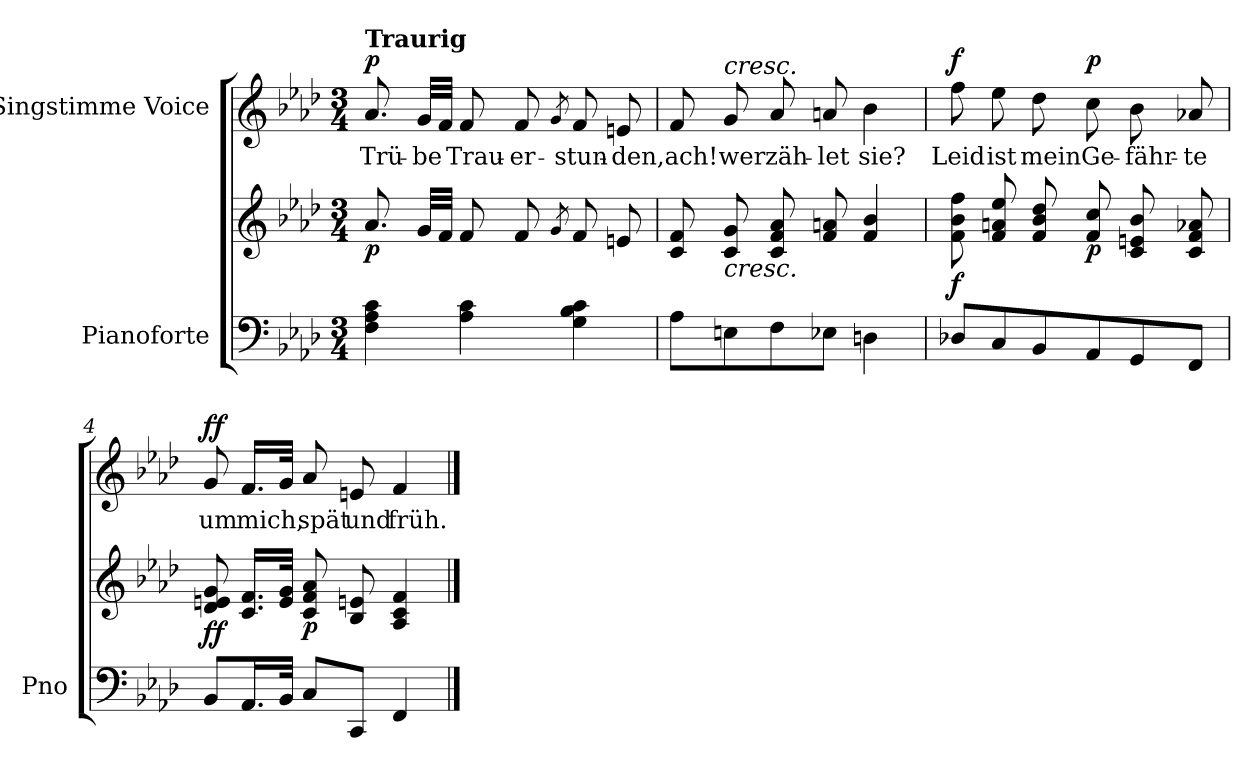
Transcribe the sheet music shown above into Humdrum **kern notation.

**kern	**kern	**dynam	**kern	**text	**dynam
*part2	*part2	*part2	*part1	*part1	*part1
*staff3	*staff2	*staff2/3	*staff1	*staff1	*staff1
*I"Pianoforte	*	*	*I"Singstimme Voice	*	*
*I'Pno	*	*	*	*	*
*clefF4	*clefG2	*	*clefG2	*	*
*k[b-e-a-d-]	*k[b-e-a-d-]	*	*k[b-e-a-d-]	*	*
*M3/4	*M3/4	*	*M3/4	*	*
=1	=1	=1	=1	=1	=1
!	!	!	!LO:TX:a:B:t=Traurig	!	!
!	!	!LO:DY:b	!	!	!LO:DY:a
4F\ 4A-\ 4c\	8.a-/	p	8.a-/	Trü-	p
.	32g/LLL	.	32g/LLL	-be	.
.	32f/JJJ	.	32f/JJJ	.	.
4A-\ 4c\	8f/	.	8f/	Trau-	.
.	8f/	.	8f/	-er-	.
.	8qg/	.	8qg/	.	.
4G\ 4B-\ 4c\	8f/	.	8f/	-stun-	.
.	8en/	.	8en/	-den,	.
=2	=2	=2	=2	=2	=2
8A-\L	8c/ 8f/	.	8f/	ach!	.
!	!	!	!LO:TX:a:i:t=cresc.	!	!
!	!LO:TX:b:i:t=cresc.	!	!	!	!
8En\	8c/ 8g/	.	8g/	wer	.
8F\	8c/ 8f/ 8a-/	.	8a-/	zäh-	.
8E-X\J	8f/ 8an/	.	8an/	-let	.
4Dn\	4f/ 4b-/	.	4b-\	sie?	.
=3	=3	=3	=3	=3	=3
!	!	!LO:DY:b	!	!	!LO:DY:a
8D-X/L	8f\ 8b-\ 8ff\	f	8ff\	Leid	f
8C/	8f/ 8an/ 8ee-/	.	8ee-\	ist	.
8BB-/	8f/ 8b-/ 8dd-/	.	8dd-\	mein	.
!	!	!LO:DY:b	!	!	!LO:DY:a
8AA-/	8f/ 8cc/	p	8cc\	Ge-	p
8GG/	8c/ 8en/ 8b-/	.	8b-\	-fähr-	.
8FF/J	8c/ 8f/ 8a-X/	.	8a-X/	-te	.
=4	=4	=4	=4	=4	=4
!	!	!LO:DY:b	!	!	!LO:DY:a
8BB-/L	8d-/ 8en/ 8g/	ff	8g/	um	ff
16.AA-/L	16.c/ 16.f/LL	.	16.f/LL	mich,	.
32BB-/JJk	32e/ 32g/JJk	.	32g/JJk	.	.
!	!	!LO:DY:b	!	!	!
8C/L	8c/ 8f/ 8a-/	p	8a-/	spät	.
8CC/J	8B-/ 8en/	.	8en/	und	.
4FF/	4A-/ 4c/ 4f/	.	4f/	früh.	.
==	==	==	==	==	==
*-	*-	*-	*-	*-	*-
